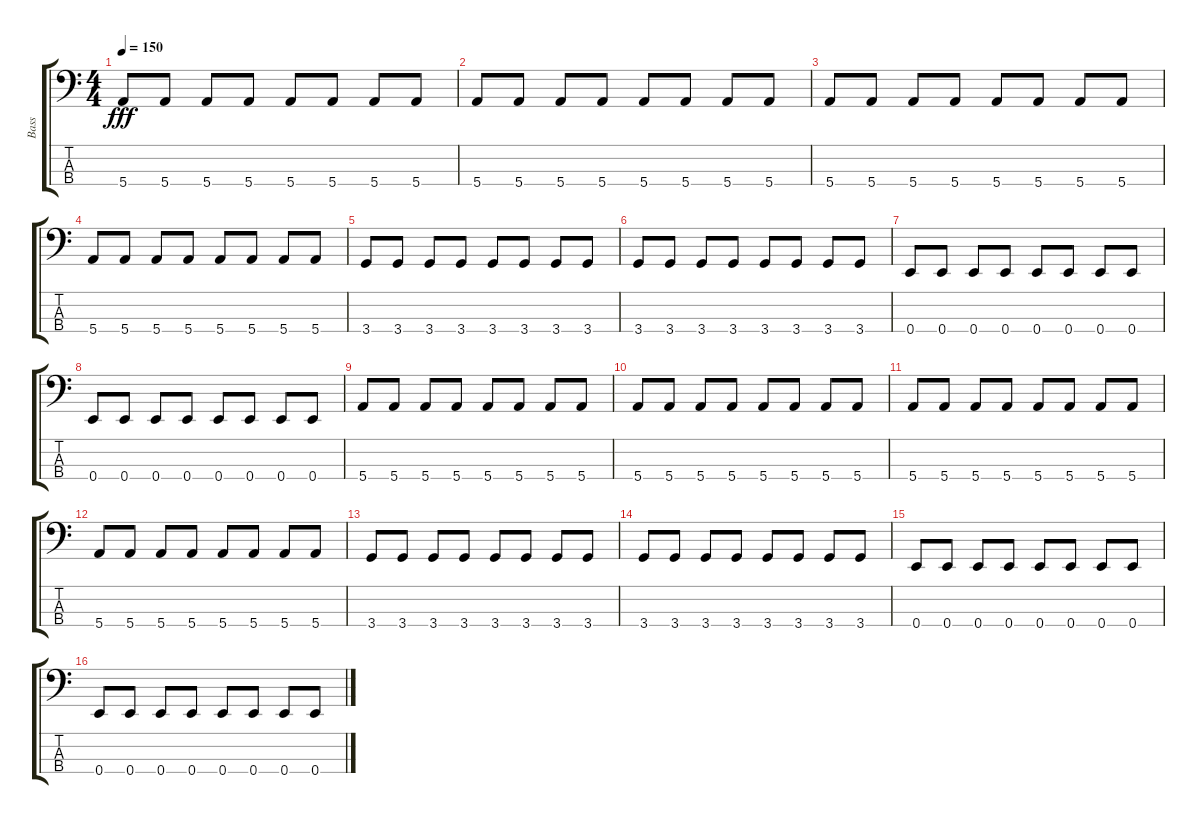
\track ("Bass" "Bass") {instrument electricbasspick}
\staff {score tabs}
\tuning (G2 D2 A1 E1) {hide}
\ts (4 4)
\tempo 150
\clef f4
\ks c
5.4.8{dy fff} 5.4.8 5.4.8 5.4.8 5.4.8 5.4.8 5.4.8 5.4.8 |
5.4.8 5.4.8 5.4.8 5.4.8 5.4.8 5.4.8 5.4.8 5.4.8 |
5.4.8 5.4.8 5.4.8 5.4.8 5.4.8 5.4.8 5.4.8 5.4.8 |
5.4.8 5.4.8 5.4.8 5.4.8 5.4.8 5.4.8 5.4.8 5.4.8 |
3.4.8 3.4.8 3.4.8 3.4.8 3.4.8 3.4.8 3.4.8 3.4.8 |
3.4.8 3.4.8 3.4.8 3.4.8 3.4.8 3.4.8 3.4.8 3.4.8 |
0.4.8 0.4.8 0.4.8 0.4.8 0.4.8 0.4.8 0.4.8 0.4.8 |
0.4.8 0.4.8 0.4.8 0.4.8 0.4.8 0.4.8 0.4.8 0.4.8 |
5.4.8 5.4.8 5.4.8 5.4.8 5.4.8 5.4.8 5.4.8 5.4.8 |
5.4.8 5.4.8 5.4.8 5.4.8 5.4.8 5.4.8 5.4.8 5.4.8 |
5.4.8 5.4.8 5.4.8 5.4.8 5.4.8 5.4.8 5.4.8 5.4.8 |
5.4.8 5.4.8 5.4.8 5.4.8 5.4.8 5.4.8 5.4.8 5.4.8 |
3.4.8 3.4.8 3.4.8 3.4.8 3.4.8 3.4.8 3.4.8 3.4.8 |
3.4.8 3.4.8 3.4.8 3.4.8 3.4.8 3.4.8 3.4.8 3.4.8 |
0.4.8 0.4.8 0.4.8 0.4.8 0.4.8 0.4.8 0.4.8 0.4.8 |
0.4.8 0.4.8 0.4.8 0.4.8 0.4.8 0.4.8 0.4.8 0.4.8
